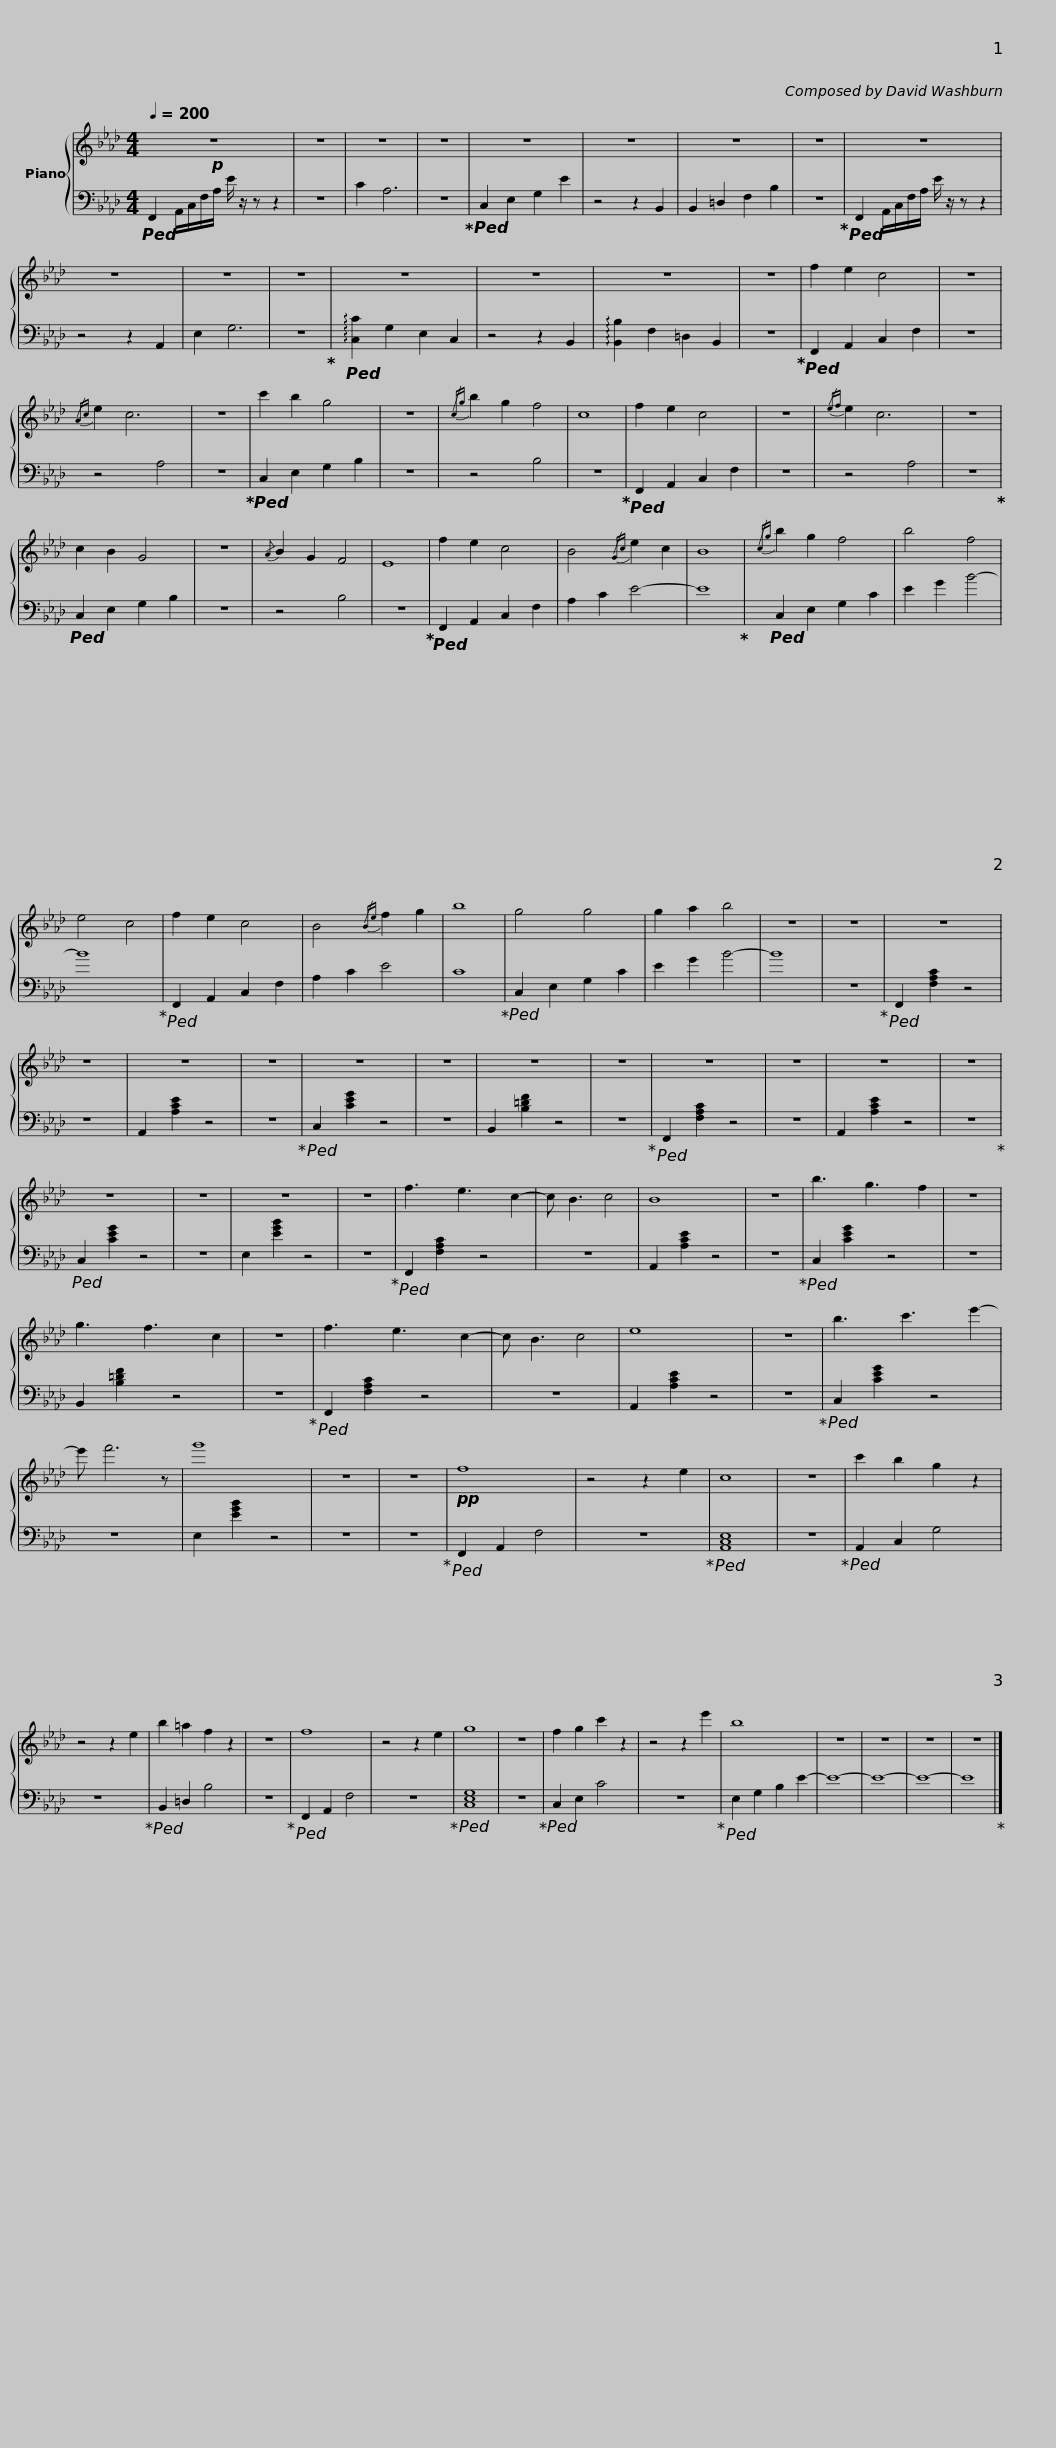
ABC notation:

X:1
%%score { 1 | 2 }
L:1/8
Q:1/4=200
M:4/4
I:linebreak $
K:Ab
V:1 treble
V:2 bass
V:1
!p! z8 | z8 | z8 | z8 | z8 | %5
 z8 | z8 | z8 | z8 |$ z8 | %10
 z8 | z8 | z8 | z8 | z8 | %15
 z8 | f2 e2 c4 | z8 |{/Ac} e2 c6 | z8 |$ %20
 c'2 b2 g4 | z8 |{/cg} b2 g2 f4 | c8 | f2 e2 c4 | %25
 z8 |{/ef} e2 c6 | z8 | c2 B2 G4 | z8 | %30
{/A} B2 G2 F4 | E8 |$ f2 e2 c4 | B4{/Gc} e2 c2 | B8 | %35
{/cg} b2 g2 f4 | b4 f4 | e4 c4 | f2 e2 c4 | B4{/Be} f2 g2 | %40
 b8 | g4 g4 |$ g2 a2 b4 | z8 | z8 | %45
 z8 | z8 | z8 | z8 | z8 | %50
 z8 | z8 | z8 | z8 | z8 | %55
 z8 |$ z8 | z8 | z8 | z8 | %60
 z8 | f3 e3 c2- | c B3 c4 | B8 | z8 | %65
 b3 g3 f2 | z8 | g3 f3 c2 |$ z8 | f3 e3 c2- | %70
 c B3 c4 | e8 | z8 | b3 c'3 e'2- | e' f'6 z | %75
 g'8 | z8 | z8 |!pp! f8 | z4 z2 e2 |$ %80
 c8 | z8 | c'2 b2 g2 z2 | z4 z2 e2 | b2 =a2 f2 z2 | %85
 z8 | f8 | z4 z2 e2 | g8 | z8 | %90
 f2 g2 c'2 z2 | z4 z2 e'2 |$ b8 | z8 | z8 | %95
 z8 | z8 |] %97
V:2
!ped! F,,2 A,,/C,/F,/A,/ E/ z/ z z2 | z8 | C2 A,6 | z8!ped-up! |!ped! C,2 E,2 G,2 E2 | %5
 z4 z2 B,,2 | B,,2 =D,2 F,2 B,2 | z8!ped-up! |!ped! F,,2 A,,/C,/F,/A,/ E/ z/ z z2 |$ z4 z2 A,,2 | %10
 E,2 G,6 | z8!ped-up! |!ped! !arpeggio![C,C]2 G,2 E,2 C,2 | z4 z2 B,,2 | !arpeggio![B,,B,]2 F,2 =D,2 B,,2 | %15
 z8!ped-up! |!ped! F,,2 A,,2 C,2 F,2 | z8 | z4 A,4 | z8!ped-up! |$ %20
!ped! C,2 E,2 G,2 B,2 | z8 | z4 B,4 | z8!ped-up! |!ped! F,,2 A,,2 C,2 F,2 | %25
 z8 | z4 A,4 | z8!ped-up! |!ped! C,2 E,2 G,2 B,2 | z8 | %30
 z4 B,4 | z8!ped-up! |$!ped! F,,2 A,,2 C,2 F,2 | A,2 C2 E4- | E8!ped-up! | %35
!ped! C,2 E,2 G,2 C2 | E2 G2 B4- | B8!ped-up! |!ped! F,,2 A,,2 C,2 F,2 | A,2 C2 E4 | %40
 C8!ped-up! |!ped! C,2 E,2 G,2 C2 |$ E2 G2 B4- | B8 | z8!ped-up! | %45
!ped! F,,2 [F,A,C]2 z4 | z8 | A,,2 [A,CE]2 z4 | z8!ped-up! |!ped! C,2 [CEG]2 z4 | %50
 z8 | B,,2 [B,=DF]2 z4 | z8!ped-up! |!ped! F,,2 [F,A,C]2 z4 | z8 | %55
 A,,2 [A,CE]2 z4 |$ z8!ped-up! |!ped! C,2 [CEG]2 z4 | z8 | E,2 [EGB]2 z4 | %60
 z8!ped-up! |!ped! F,,2 [F,A,C]2 z4 | z8 | A,,2 [A,CE]2 z4 | z8!ped-up! | %65
!ped! C,2 [CEG]2 z4 | z8 | B,,2 [B,=DF]2 z4 |$ z8!ped-up! |!ped! F,,2 [F,A,C]2 z4 | %70
 z8 | A,,2 [A,CE]2 z4 | z8!ped-up! |!ped! C,2 [CEG]2 z4 | z8 | %75
 E,2 [EGB]2 z4 | z8 | z8!ped-up! |!ped! F,,2 A,,2 F,4 | z8!ped-up! |$ %80
!ped! [A,,C,E,]8 | z8!ped-up! |!ped! A,,2 C,2 G,4 | z8!ped-up! |!ped! B,,2 =D,2 B,4 | %85
 z8!ped-up! |!ped! F,,2 A,,2 F,4 | z8!ped-up! |!ped! [C,E,G,]8 | z8!ped-up! | %90
!ped! C,2 E,2 C4 | z8!ped-up! |$!ped! E,2 G,2 B,2 E2- | E8- | E8- | %95
 E8- | E8!ped-up! |] %97
